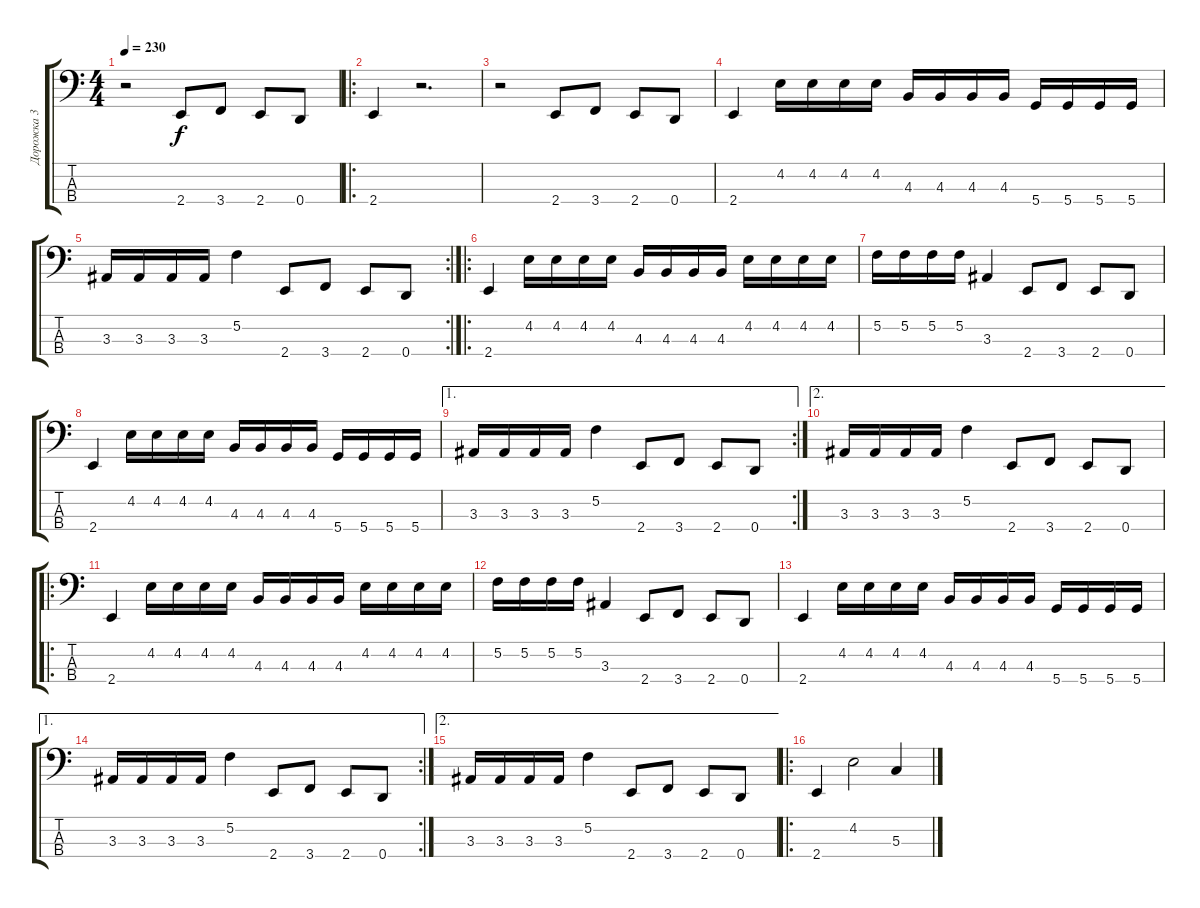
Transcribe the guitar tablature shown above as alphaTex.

\track ("Дорожка 3" "Дорожка 3") {instrument electricbasspick}
\staff {score tabs}
\tuning (F2 C2 G1 D1) {hide}
\ts (4 4)
\tempo 230
\clef f4
\ks c
r.2{dy f instrument electricbasspick} 2.4.8 3.4.8 2.4.8 0.4.8 |
\ro
2.4.4 r.2{d} |
r.2 2.4.8 3.4.8 2.4.8 0.4.8 |
2.4.4 4.2.16 4.2.16 4.2.16 4.2.16 4.3.16 4.3.16 4.3.16 4.3.16 5.4.16 5.4.16 5.4.16 5.4.16 |
\rc 2
3.3.16 3.3.16 3.3.16 3.3.16 5.2.4 2.4.8 3.4.8 2.4.8 0.4.8 |
\ro
2.4.4 4.2.16 4.2.16 4.2.16 4.2.16 4.3.16 4.3.16 4.3.16 4.3.16 4.2.16 4.2.16 4.2.16 4.2.16 |
5.2.16 5.2.16 5.2.16 5.2.16 3.3.4 2.4.8 3.4.8 2.4.8 0.4.8 |
2.4.4 4.2.16 4.2.16 4.2.16 4.2.16 4.3.16 4.3.16 4.3.16 4.3.16 5.4.16 5.4.16 5.4.16 5.4.16 |
\ae 1
\rc 2
3.3.16 3.3.16 3.3.16 3.3.16 5.2.4 2.4.8 3.4.8 2.4.8 0.4.8 |
\ae 2
3.3.16 3.3.16 3.3.16 3.3.16 5.2.4 2.4.8 3.4.8 2.4.8 0.4.8 |
\ro
2.4.4 4.2.16 4.2.16 4.2.16 4.2.16 4.3.16 4.3.16 4.3.16 4.3.16 4.2.16 4.2.16 4.2.16 4.2.16 |
5.2.16 5.2.16 5.2.16 5.2.16 3.3.4 2.4.8 3.4.8 2.4.8 0.4.8 |
2.4.4 4.2.16 4.2.16 4.2.16 4.2.16 4.3.16 4.3.16 4.3.16 4.3.16 5.4.16 5.4.16 5.4.16 5.4.16 |
\ae 1
\rc 2
3.3.16 3.3.16 3.3.16 3.3.16 5.2.4 2.4.8 3.4.8 2.4.8 0.4.8 |
\ae 2
3.3.16 3.3.16 3.3.16 3.3.16 5.2.4 2.4.8 3.4.8 2.4.8 0.4.8 |
\ro
2.4.4 4.2.2 5.3.4
